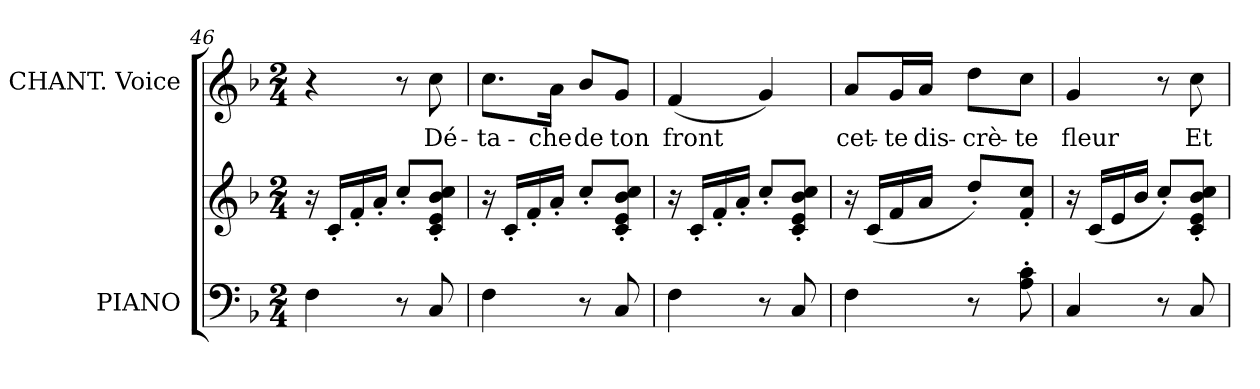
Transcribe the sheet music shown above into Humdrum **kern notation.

**kern	**kern	**kern	**text
*part2	*part2	*part1	*part1
*staff3	*staff2	*staff1	*staff1
*I"PIANO	*	*I"CHANT. Voice	*
*I'Pno	*	*	*
*clefF4	*clefG2	*clefG2	*
*k[b-]	*k[b-]	*k[b-]	*
*M2/4	*M2/4	*M2/4	*
=46	=46	=46	=46
4F\	16r	4r	.
.	16c'/LL	.	.
.	16f'/	.	.
.	16a'/JJ	.	.
8r	8cc'/L	8r	.
8C/	8c/' 8e/' 8b-/' 8cc/'J	8cc\	Dé-
=47	=47	=47	=47
4F\	16r	8.cc\L	-ta-
.	16c'/LL	.	.
.	16f'/	.	.
.	16a'/JJ	16a\Jk	-che
8r	8cc'/L	8b-/L	de
8C/	8c/' 8e/' 8b-/' 8cc/'J	8g/J	ton
=48	=48	=48	=48
4F\	16r	(4f/	front
.	16c'/LL	.	.
.	16f'/	.	.
.	16a'/JJ	.	.
8r	8cc'/L	4g/)	.
8C/	8c/' 8e/' 8b-/' 8cc/'J	.	.
=49	=49	=49	=49
4F\	16r	8a/L	cet-
.	(16c/LL	.	.
.	16f/	16g/L	-te
.	16a/JJ	16a/JJ	dis-
8r	8dd'/L)	8dd\L	-crè-
8A\' 8c\'	8f/' 8cc/'J	8cc\J	-te
=50	=50	=50	=50
4C/	16r	4g/	fleur
.	(16c/LL	.	.
.	16e/	.	.
.	16b-/JJ	.	.
8r	8cc'/L)	8r	.
8C/	8c/' 8e/' 8b-/' 8cc/'J	8cc\	Et
=	=	=	=
*-	*-	*-	*-
